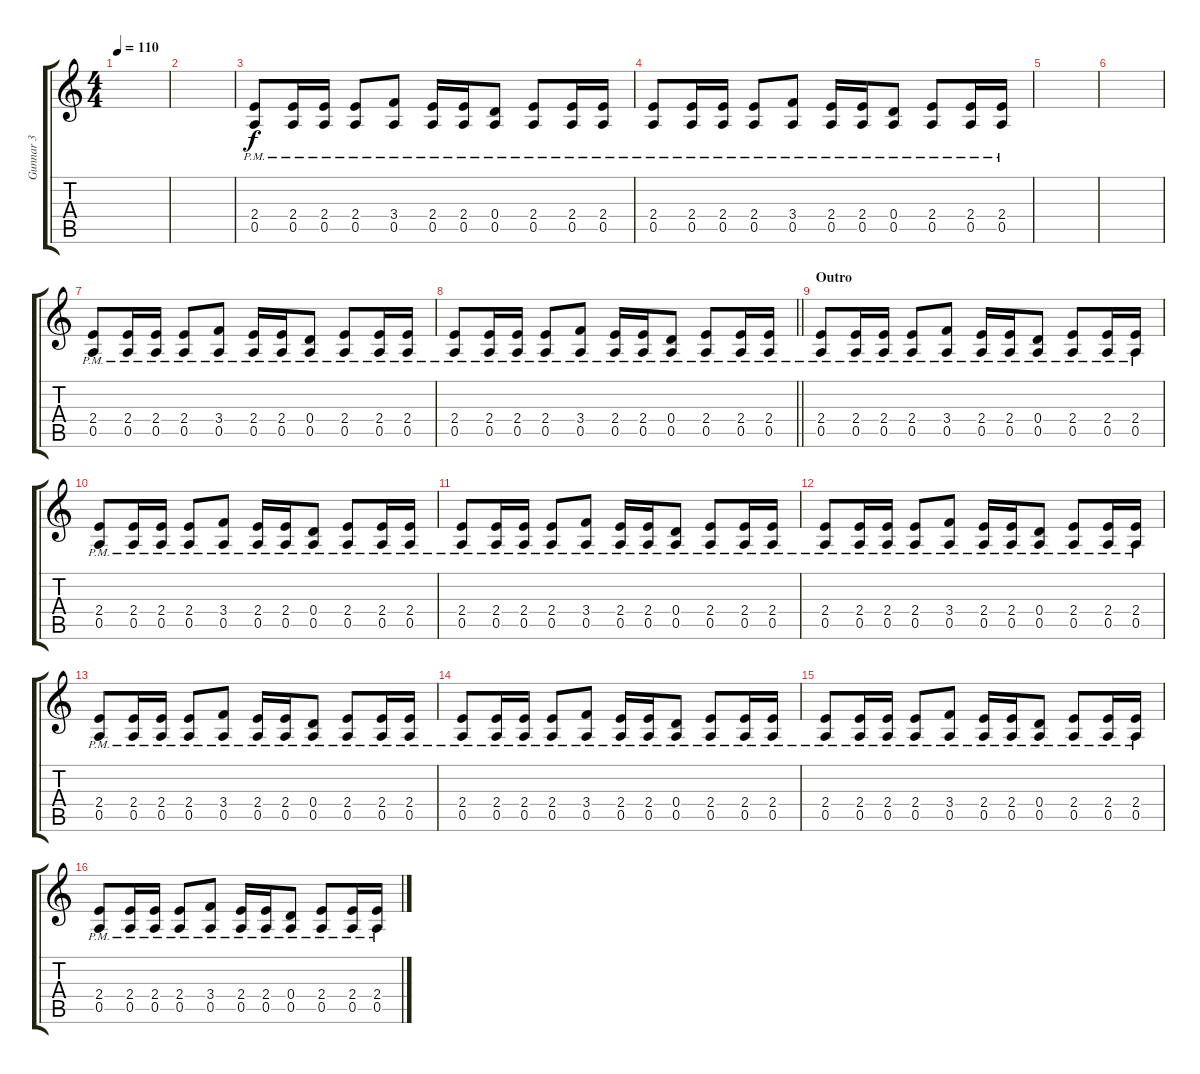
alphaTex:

\track ("Gunnar 3" "Gunnar 3") {instrument overdrivenguitar}
\staff {score tabs}
\tuning (E4 B3 G3 D3 A2 E2) {hide}
\ts (4 4)
\tempo 110
\clef g2
\ks c
|
|
(2.4{pm} 0.5{pm}).8 (2.4{pm} 0.5{pm}).16 (2.4{pm} 0.5{pm}).16 (2.4{pm} 0.5{pm}).8 (3.4{pm} 0.5{pm}).8 (2.4{pm} 0.5{pm}).16 (2.4{pm} 0.5{pm}).16 (0.4{pm} 0.5{pm}).8 (2.4{pm} 0.5{pm}).8 (2.4{pm} 0.5{pm}).16 (2.4{pm} 0.5{pm}).16 |
(2.4{pm} 0.5{pm}).8 (2.4{pm} 0.5{pm}).16 (2.4{pm} 0.5{pm}).16 (2.4{pm} 0.5{pm}).8 (3.4{pm} 0.5{pm}).8 (2.4{pm} 0.5{pm}).16 (2.4{pm} 0.5{pm}).16 (0.4{pm} 0.5{pm}).8 (2.4{pm} 0.5{pm}).8 (2.4{pm} 0.5{pm}).16 (2.4{pm} 0.5{pm}).16 |
|
|
(2.4{pm} 0.5{pm}).8 (2.4{pm} 0.5{pm}).16 (2.4{pm} 0.5{pm}).16 (2.4{pm} 0.5{pm}).8 (3.4{pm} 0.5{pm}).8 (2.4{pm} 0.5{pm}).16 (2.4{pm} 0.5{pm}).16 (0.4{pm} 0.5{pm}).8 (2.4{pm} 0.5{pm}).8 (2.4{pm} 0.5{pm}).16 (2.4{pm} 0.5{pm}).16 |
\barLineRight lightlight
(2.4{pm} 0.5{pm}).8 (2.4{pm} 0.5{pm}).16 (2.4{pm} 0.5{pm}).16 (2.4{pm} 0.5{pm}).8 (3.4{pm} 0.5{pm}).8 (2.4{pm} 0.5{pm}).16 (2.4{pm} 0.5{pm}).16 (0.4{pm} 0.5{pm}).8 (2.4{pm} 0.5{pm}).8 (2.4{pm} 0.5{pm}).16 (2.4{pm} 0.5{pm}).16 |
\section ("" "Outro")
(2.4{pm} 0.5{pm}).8 (2.4{pm} 0.5{pm}).16 (2.4{pm} 0.5{pm}).16 (2.4{pm} 0.5{pm}).8 (3.4{pm} 0.5{pm}).8 (2.4{pm} 0.5{pm}).16 (2.4{pm} 0.5{pm}).16 (0.4{pm} 0.5{pm}).8 (2.4{pm} 0.5{pm}).8 (2.4{pm} 0.5{pm}).16 (2.4{pm} 0.5{pm}).16 |
(2.4{pm} 0.5{pm}).8 (2.4{pm} 0.5{pm}).16 (2.4{pm} 0.5{pm}).16 (2.4{pm} 0.5{pm}).8 (3.4{pm} 0.5{pm}).8 (2.4{pm} 0.5{pm}).16 (2.4{pm} 0.5{pm}).16 (0.4{pm} 0.5{pm}).8 (2.4{pm} 0.5{pm}).8 (2.4{pm} 0.5{pm}).16 (2.4{pm} 0.5{pm}).16 |
(2.4{pm} 0.5{pm}).8 (2.4{pm} 0.5{pm}).16 (2.4{pm} 0.5{pm}).16 (2.4{pm} 0.5{pm}).8 (3.4{pm} 0.5{pm}).8 (2.4{pm} 0.5{pm}).16 (2.4{pm} 0.5{pm}).16 (0.4{pm} 0.5{pm}).8 (2.4{pm} 0.5{pm}).8 (2.4{pm} 0.5{pm}).16 (2.4{pm} 0.5{pm}).16 |
(2.4{pm} 0.5{pm}).8 (2.4{pm} 0.5{pm}).16 (2.4{pm} 0.5{pm}).16 (2.4{pm} 0.5{pm}).8 (3.4{pm} 0.5{pm}).8 (2.4{pm} 0.5{pm}).16 (2.4{pm} 0.5{pm}).16 (0.4{pm} 0.5{pm}).8 (2.4{pm} 0.5{pm}).8 (2.4{pm} 0.5{pm}).16 (2.4{pm} 0.5{pm}).16 |
(2.4{pm} 0.5{pm}).8 (2.4{pm} 0.5{pm}).16 (2.4{pm} 0.5{pm}).16 (2.4{pm} 0.5{pm}).8 (3.4{pm} 0.5{pm}).8 (2.4{pm} 0.5{pm}).16 (2.4{pm} 0.5{pm}).16 (0.4{pm} 0.5{pm}).8 (2.4{pm} 0.5{pm}).8 (2.4{pm} 0.5{pm}).16 (2.4{pm} 0.5{pm}).16 |
(2.4{pm} 0.5{pm}).8 (2.4{pm} 0.5{pm}).16 (2.4{pm} 0.5{pm}).16 (2.4{pm} 0.5{pm}).8 (3.4{pm} 0.5{pm}).8 (2.4{pm} 0.5{pm}).16 (2.4{pm} 0.5{pm}).16 (0.4{pm} 0.5{pm}).8 (2.4{pm} 0.5{pm}).8 (2.4{pm} 0.5{pm}).16 (2.4{pm} 0.5{pm}).16 |
(2.4{pm} 0.5{pm}).8 (2.4{pm} 0.5{pm}).16 (2.4{pm} 0.5{pm}).16 (2.4{pm} 0.5{pm}).8 (3.4{pm} 0.5{pm}).8 (2.4{pm} 0.5{pm}).16 (2.4{pm} 0.5{pm}).16 (0.4{pm} 0.5{pm}).8 (2.4{pm} 0.5{pm}).8 (2.4{pm} 0.5{pm}).16 (2.4{pm} 0.5{pm}).16 |
(2.4{pm} 0.5{pm}).8 (2.4{pm} 0.5{pm}).16 (2.4{pm} 0.5{pm}).16 (2.4{pm} 0.5{pm}).8 (3.4{pm} 0.5{pm}).8 (2.4{pm} 0.5{pm}).16 (2.4{pm} 0.5{pm}).16 (0.4{pm} 0.5{pm}).8 (2.4{pm} 0.5{pm}).8 (2.4{pm} 0.5{pm}).16 (2.4{pm} 0.5{pm}).16
